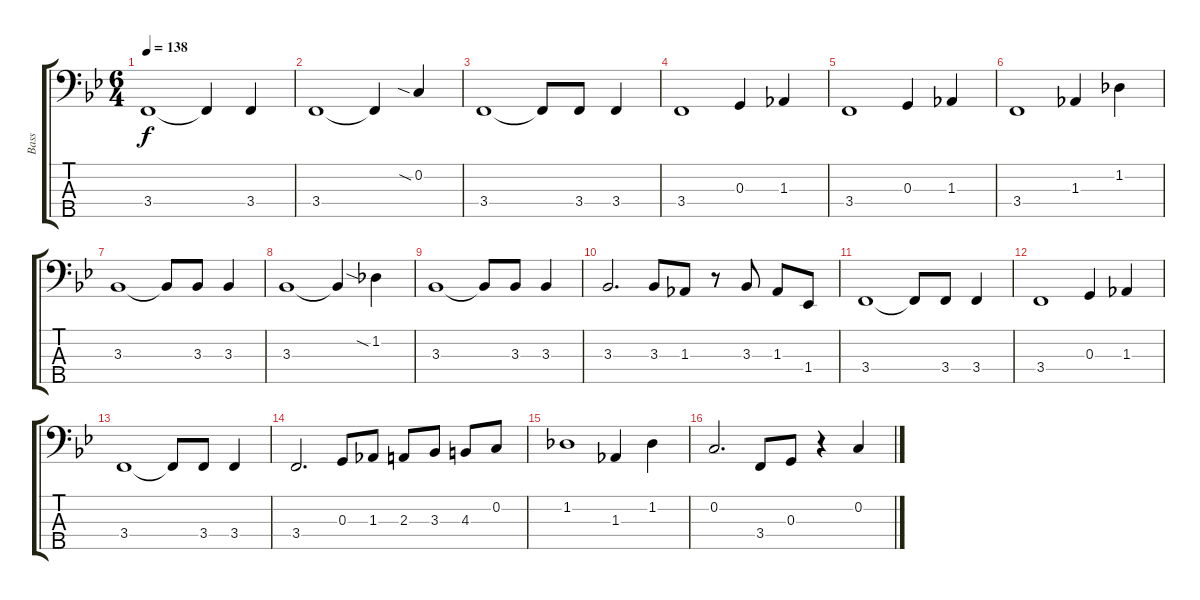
\track ("Bass" "Bass") {instrument electricbassfinger}
\staff {score tabs}
\tuning (F2 C2 G1 D1 A0) {hide}
\ts (6 4)
\tempo 138
\clef f4
\ks gminor
3.4.1{dy f} 3.4{t}.4 3.4.4 |
3.4.1 3.4{t}.4 0.2{sia}.4 |
3.4.1 3.4{t}.8 3.4.8 3.4.4 |
3.4.1 0.3.4 1.3.4 |
3.4.1 0.3.4 1.3.4 |
3.4.1 1.3.4 1.2.4 |
3.3.1 3.3{t}.8 3.3.8 3.3.4 |
3.3.1 3.3{t}.4 1.2{sia}.4 |
3.3.1 3.3{t}.8 3.3.8 3.3.4 |
3.3.2{d} 3.3.8 1.3.8 r.8 3.3.8 1.3.8 1.4.8 |
3.4.1 3.4{t}.8 3.4.8 3.4.4 |
3.4.1 0.3.4 1.3.4 |
3.4.1 3.4{t}.8 3.4.8 3.4.4 |
3.4.2{d} 0.3.8 1.3.8 2.3.8 3.3.8 4.3.8 0.2.8 |
1.2.1 1.3.4 1.2.4 |
0.2.2{d} 3.4.8 0.3.8 r.4 0.2.4
